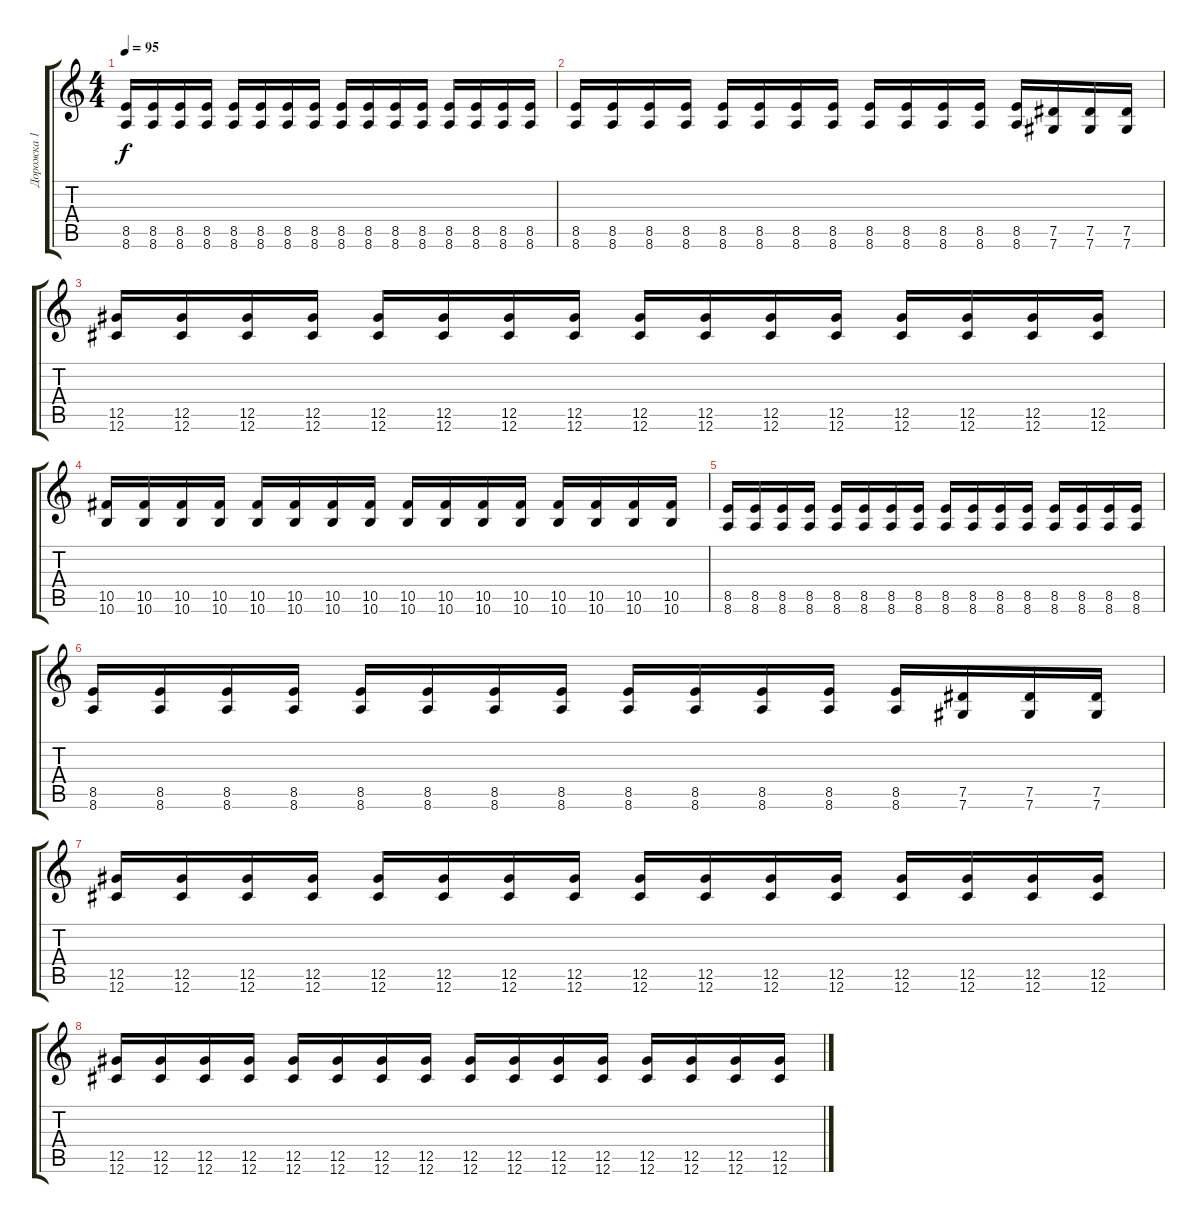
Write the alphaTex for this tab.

\track ("Дорожка 1" "Дорожка 1") {instrument distortionguitar}
\staff {score tabs}
\tuning (Eb4 Bb3 Gb3 Db3 Ab2 Db2) {hide}
\ts (4 4)
\tempo 95
\clef g2
\ks c
(8.5 8.6).16{dy f} (8.5 8.6).16 (8.5 8.6).16 (8.5 8.6).16 (8.5 8.6).16 (8.5 8.6).16 (8.5 8.6).16 (8.5 8.6).16 (8.5 8.6).16 (8.5 8.6).16 (8.5 8.6).16 (8.5 8.6).16 (8.5 8.6).16 (8.5 8.6).16 (8.5 8.6).16 (8.5 8.6).16 |
(8.5 8.6).16 (8.5 8.6).16 (8.5 8.6).16 (8.5 8.6).16 (8.5 8.6).16 (8.5 8.6).16 (8.5 8.6).16 (8.5 8.6).16 (8.5 8.6).16 (8.5 8.6).16 (8.5 8.6).16 (8.5 8.6).16 (8.5 8.6).16 (7.5 7.6).16 (7.5 7.6).16 (7.5 7.6).16 |
(12.5 12.6).16 (12.5 12.6).16 (12.5 12.6).16 (12.5 12.6).16 (12.5 12.6).16 (12.5 12.6).16 (12.5 12.6).16 (12.5 12.6).16 (12.5 12.6).16 (12.5 12.6).16 (12.5 12.6).16 (12.5 12.6).16 (12.5 12.6).16 (12.5 12.6).16 (12.5 12.6).16 (12.5 12.6).16 |
(10.5 10.6).16 (10.5 10.6).16 (10.5 10.6).16 (10.5 10.6).16 (10.5 10.6).16 (10.5 10.6).16 (10.5 10.6).16 (10.5 10.6).16 (10.5 10.6).16 (10.5 10.6).16 (10.5 10.6).16 (10.5 10.6).16 (10.5 10.6).16 (10.5 10.6).16 (10.5 10.6).16 (10.5 10.6).16 |
(8.5 8.6).16 (8.5 8.6).16 (8.5 8.6).16 (8.5 8.6).16 (8.5 8.6).16 (8.5 8.6).16 (8.5 8.6).16 (8.5 8.6).16 (8.5 8.6).16 (8.5 8.6).16 (8.5 8.6).16 (8.5 8.6).16 (8.5 8.6).16 (8.5 8.6).16 (8.5 8.6).16 (8.5 8.6).16 |
(8.5 8.6).16 (8.5 8.6).16 (8.5 8.6).16 (8.5 8.6).16 (8.5 8.6).16 (8.5 8.6).16 (8.5 8.6).16 (8.5 8.6).16 (8.5 8.6).16 (8.5 8.6).16 (8.5 8.6).16 (8.5 8.6).16 (8.5 8.6).16 (7.5 7.6).16 (7.5 7.6).16 (7.5 7.6).16 |
(12.5 12.6).16 (12.5 12.6).16 (12.5 12.6).16 (12.5 12.6).16 (12.5 12.6).16 (12.5 12.6).16 (12.5 12.6).16 (12.5 12.6).16 (12.5 12.6).16 (12.5 12.6).16 (12.5 12.6).16 (12.5 12.6).16 (12.5 12.6).16 (12.5 12.6).16 (12.5 12.6).16 (12.5 12.6).16 |
(12.5 12.6).16 (12.5 12.6).16 (12.5 12.6).16 (12.5 12.6).16 (12.5 12.6).16 (12.5 12.6).16 (12.5 12.6).16 (12.5 12.6).16 (12.5 12.6).16 (12.5 12.6).16 (12.5 12.6).16 (12.5 12.6).16 (12.5 12.6).16 (12.5 12.6).16 (12.5 12.6).16 (12.5 12.6).16
